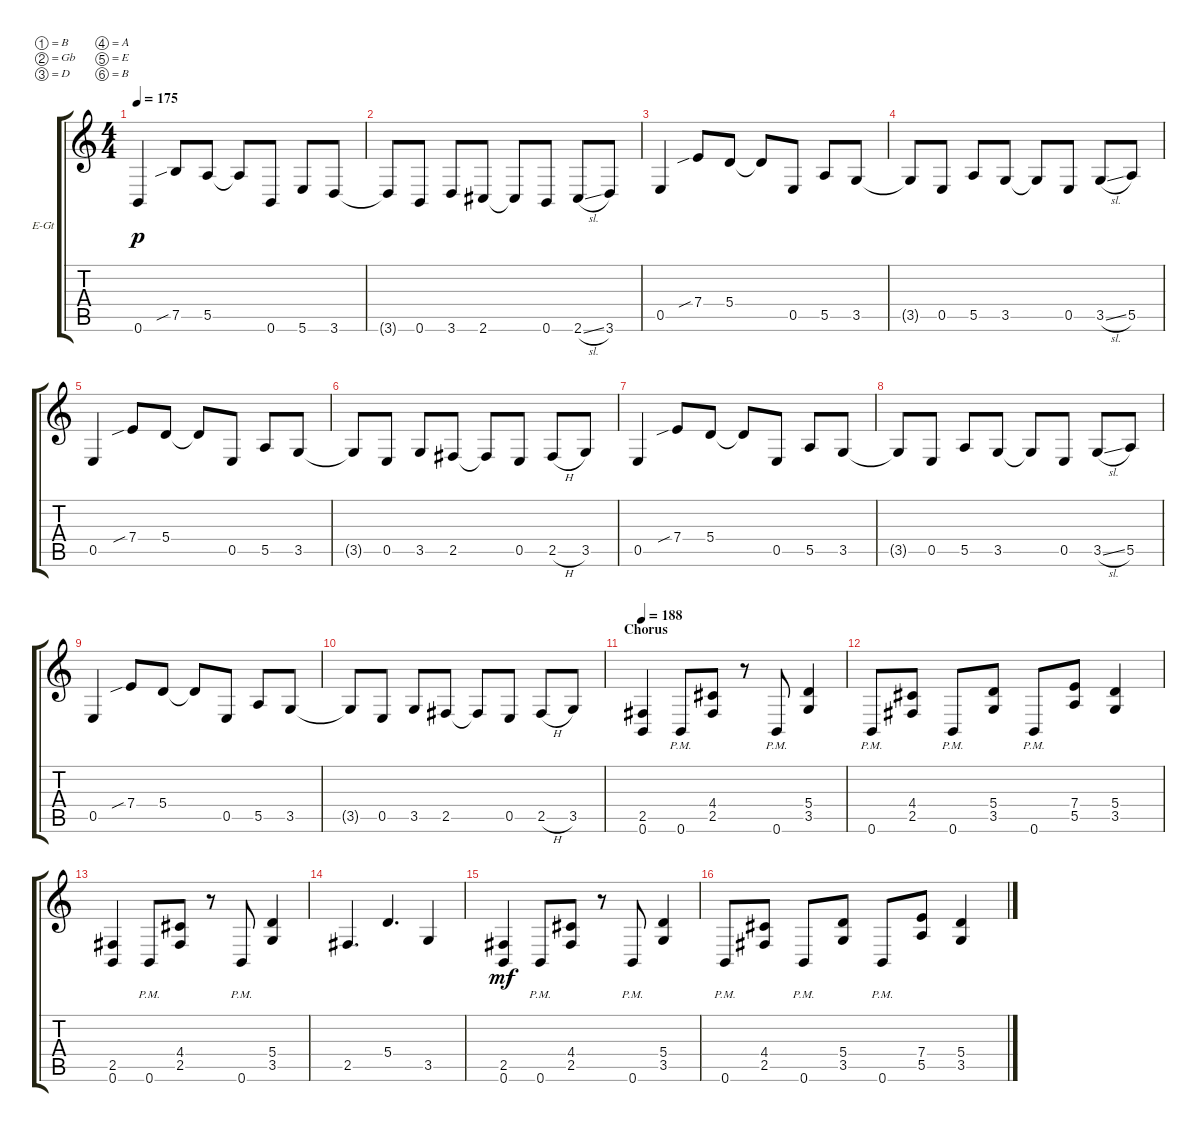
\bracketExtendMode groupsimilarinstruments
\firstSystemTrackNameOrientation horizontal
\otherSystemsTrackNameOrientation horizontal
\track ("Electric Guitar 2" "E-Gt") {instrument distortionguitar}
\staff {score tabs}
\tuning (B3 Gb3 D3 A2 E2 B1)
\ts (4 4)
\tempo 175
\clef g2
\ks c
0.6.4{dy p} 7.5{sib}.8 5.5.8 5.5{t}.8 0.6.8 5.6.8 3.6.8 |
3.6{t}.8 0.6.8 3.6.8 2.6.8 2.6{t}.8 0.6.8 2.6{sl}.8 3.6.8 |
0.5.4 7.4{sib}.8 5.4.8 5.4{t}.8 0.5.8 5.5.8 3.5.8 |
3.5{t}.8 0.5.8 5.5.8 3.5.8 3.5{t}.8 0.5.8 3.5{sl}.8 5.5.8 |
0.5.4 7.4{sib}.8 5.4.8 5.4{t}.8 0.5.8 5.5.8 3.5.8 |
3.5{t}.8 0.5.8 3.5.8 2.5.8 2.5{t}.8 0.5.8 2.5{h}.8 3.5.8 |
0.5.4 7.4{sib}.8 5.4.8 5.4{t}.8 0.5.8 5.5.8 3.5.8 |
3.5{t}.8 0.5.8 5.5.8 3.5.8 3.5{t}.8 0.5.8 3.5{sl}.8 5.5.8 |
0.5.4 7.4{sib}.8 5.4.8 5.4{t}.8 0.5.8 5.5.8 3.5.8 |
3.5{t}.8 0.5.8 3.5.8 2.5.8 2.5{t}.8 0.5.8 2.5{h}.8 3.5.8 |
\section ("" "Chorus")
\tempo 188
(0.6 2.5).4 0.6{pm}.8 (2.5 4.4).8 r.8 0.6{pm}.8 (3.5 5.4).4 |
0.6{pm}.8 (2.5 4.4).8 0.6{pm}.8 (3.5 5.4).8 0.6{pm}.8 (5.5 7.4).8 (3.5 5.4).4 |
(0.6 2.5).4 0.6{pm}.8 (2.5 4.4).8 r.8 0.6{pm}.8 (3.5 5.4).4 |
2.5.4{d} 5.4.4{d} 3.5.4 |
(0.6 2.5).4{dy mf} 0.6{pm}.8 (2.5 4.4).8 r.8 0.6{pm}.8 (3.5 5.4).4 |
0.6{pm}.8 (2.5 4.4).8 0.6{pm}.8 (3.5 5.4).8 0.6{pm}.8 (5.5 7.4).8 (3.5 5.4).4
